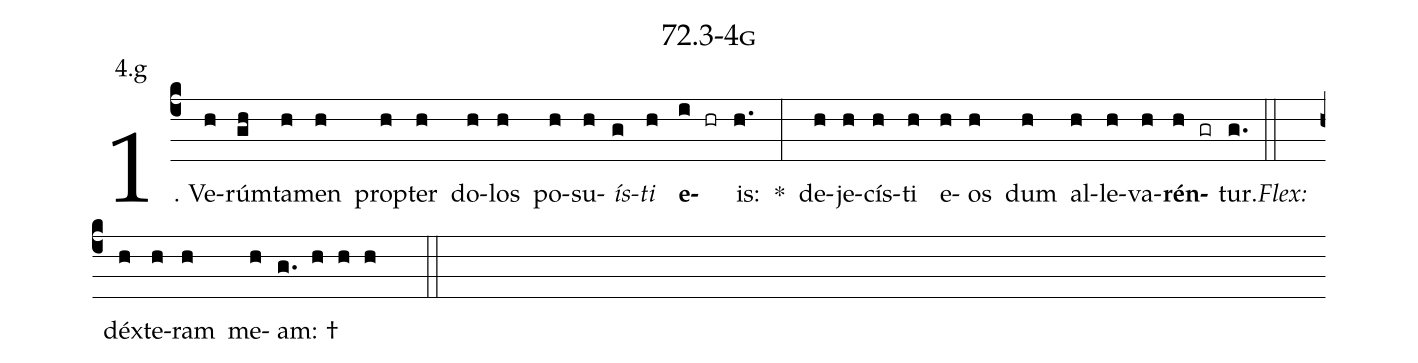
name: 72.3-4g;
annotation: 4.g;
%%
(c4)1. Ve(h)rúm(gh)ta(h)men(h) prop(h)ter(h) do(h)los(h) po(h)su(h)<i>ís</i>(g)<i>ti</i>(h) <b>e</b>(i hr)is:(h.) *(:) de(h)je(h)cís(h)ti(h) e(h)os(h) dum(h) al(h)le(h)va(h)<b>rén</b>(h gr)tur.(g.) (::)
<i>Flex:</i>()  déx(h)te(h)ram(h) me(h)am: †(g. h h h  ::)

%E(h) u(h) o(h) u(h) a(h) e.(g.) (::)
